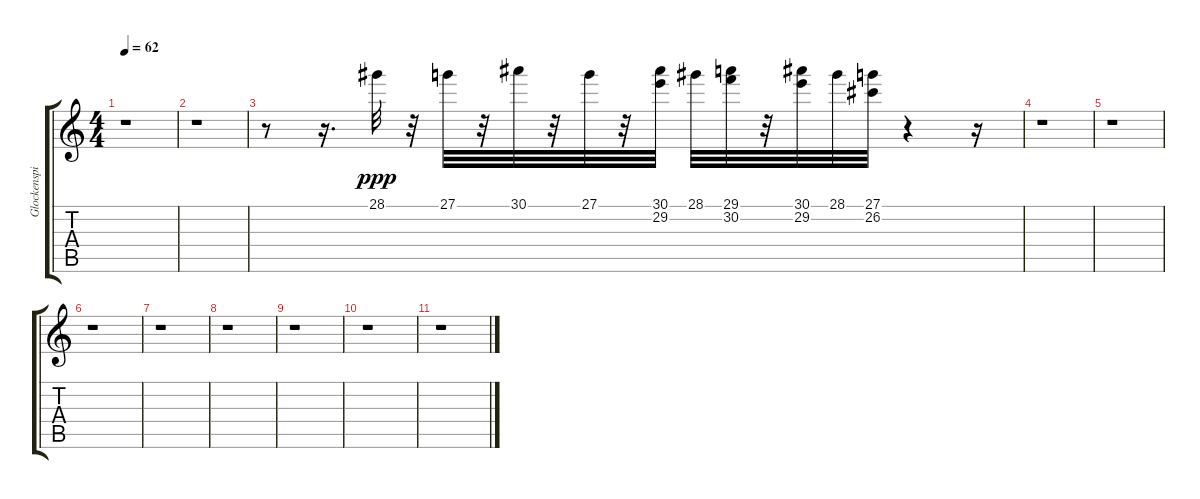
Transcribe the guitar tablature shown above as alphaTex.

\track ("Glockenspiel" "Glockenspi") {instrument glockenspiel}
\staff {score tabs}
\tuning (E4 B3 G3 D3 A2 E2) {hide}
\ts (4 4)
\tempo 62
\clef g2
\ks c
r.1{dy ppp} |
r.1 |
r.8 r.16{d} 28.1.32 r.32 27.1.32 r.32 30.1.32 r.32 27.1.32 r.32 (30.1 29.2).32 28.1.32 (29.1 30.2).32 r.32 (30.1 29.2).32 28.1.32 (27.1 26.2).32 r.4 r.16 |
r.1 |
r.1 |
r.1 |
r.1 |
r.1 |
r.1 |
r.1 |
r.1
